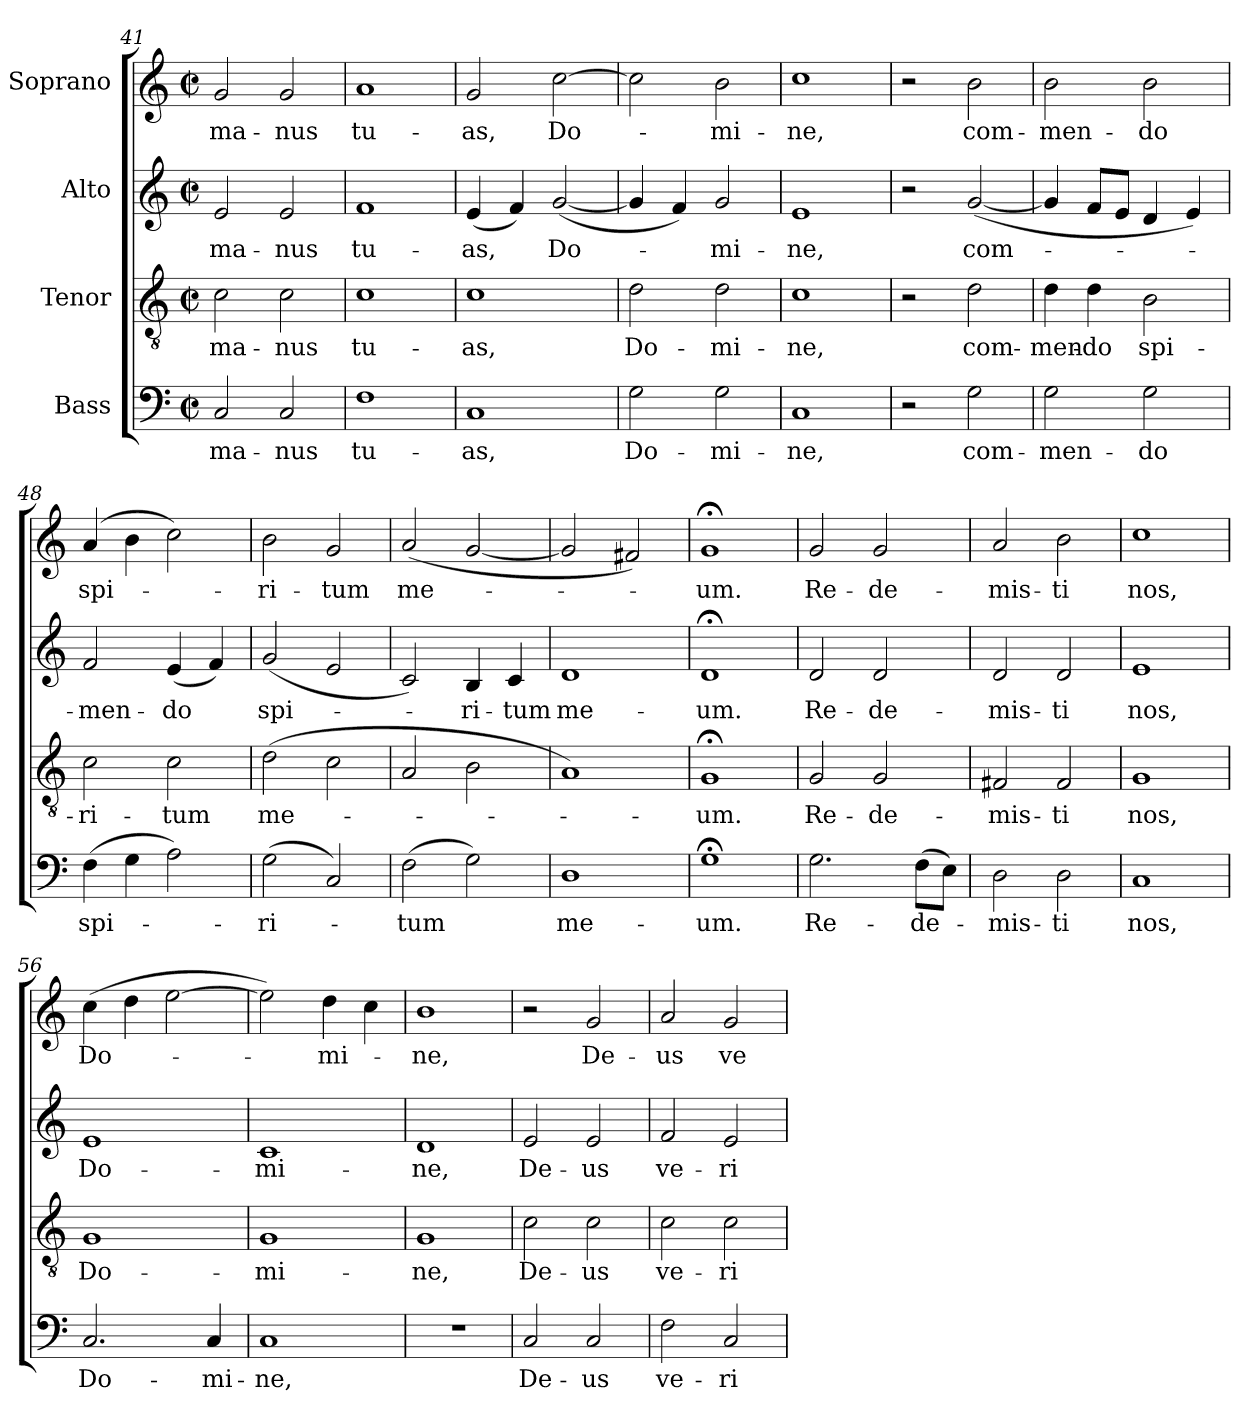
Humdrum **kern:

**kern	**text	**kern	**text	**kern	**text	**kern	**text
*part4	*part4	*part3	*part3	*part2	*part2	*part1	*part1
*staff4	*staff4	*staff3	*staff3	*staff2	*staff2	*staff1	*staff1
*I"Bass	*	*I"Tenor	*	*I"Alto	*	*I"Soprano	*
*clefF4	*	*clefGv2	*	*clefG2	*	*clefG2	*
*k[]	*	*k[]	*	*k[]	*	*k[]	*
*C:	*	*C:	*	*C:	*	*C:	*
*M2/2	*	*M2/2	*	*M2/2	*	*M2/2	*
*met(c|)	*	*met(c|)	*	*met(c|)	*	*met(c|)	*
=41	=41	=41	=41	=41	=41	=41	=41
2C/	ma-	2c\	ma-	2e/	ma-	2g/	ma-
2C/	-nus	2c\	-nus	2e/	-nus	2g/	-nus
=42	=42	=42	=42	=42	=42	=42	=42
1F	tu-	1c	tu-	1f	tu-	1a	tu-
=43	=43	=43	=43	=43	=43	=43	=43
1C	-as,	1c	-as,	(4e/	-as,	2g/	-as,
.	.	.	.	4f/)	.	.	.
.	.	.	.	([2g/	Do-	[2cc\	Do-
=44	=44	=44	=44	=44	=44	=44	=44
2G\	Do-	2d\	Do-	4g/]	.	2cc\]	.
.	.	.	.	4f/)	.	.	.
2G\	-mi-	2d\	-mi-	2g/	-mi-	2b\	-mi-
=45	=45	=45	=45	=45	=45	=45	=45
1C	-ne,	1c	-ne,	1e	-ne,	1cc	-ne,
!!LO:LB:g=z
=46	=46	=46	=46	=46	=46	=46	=46
2r	.	2r	.	2r	.	2r	.
2G\	com-	2d\	com-	([2g/	com-	2b\	com-
=47	=47	=47	=47	=47	=47	=47	=47
2G\	-men-	4d\	-men-	4g/]	.	2b\	-men-
.	.	4d\	-do	8f/L	.	.	.
.	.	.	.	8e/J	.	.	.
2G\	-do	2B\	spi-	4d/	.	2b\	-do
.	.	.	.	4e/)	.	.	.
=48	=48	=48	=48	=48	=48	=48	=48
(4F\	spi-	2c\	-ri-	2f/	-men-	(4a/	spi-
4G\	.	.	.	.	.	4b\	.
2A\)	.	2c\	-tum	(4e/	-do	2cc\)	.
.	.	.	.	4f/)	.	.	.
=49	=49	=49	=49	=49	=49	=49	=49
(2G\	-ri-	(2d\	me-	(2g/	spi-	2b\	-ri-
2C/)	.	2c\	.	2e/	.	2g/	-tum
=50	=50	=50	=50	=50	=50	=50	=50
(2F\	-tum	2A/	.	2c/)	.	(2a/	me-
2G\)	.	2B\	.	4B/	-ri-	[2g/	.
.	.	.	.	4c/	-tum	.	.
=51	=51	=51	=51	=51	=51	=51	=51
1D	me-	1A)	.	1d	me-	2g/]	.
.	.	.	.	.	.	2f#X/)	.
=52	=52	=52	=52	=52	=52	=52	=52
1G;<	-um.	1G;<	-um.	1d;<	-um.	1g;<	-um.
=53	=53	=53	=53	=53	=53	=53	=53
2.G\	Re-	2G/	Re-	2d/	Re-	2g/	Re-
.	.	2G/	-de-	2d/	-de-	2g/	-de-
(8F\L	-de-	.	.	.	.	.	.
8E\J)	.	.	.	.	.	.	.
=54	=54	=54	=54	=54	=54	=54	=54
2D\	-mis-	2F#X/	-mis-	2d/	-mis-	2a/	-mis-
2D\	-ti	2F#/	-ti	2d/	-ti	2b\	-ti
!!LO:PB:g=z
=55	=55	=55	=55	=55	=55	=55	=55
1C	nos,	1G	nos,	1e	nos,	1cc	nos,
=56	=56	=56	=56	=56	=56	=56	=56
2.C/	Do-	1G	Do-	1e	Do-	(4cc\	Do-
.	.	.	.	.	.	4dd\	.
.	.	.	.	.	.	[2ee\	.
4C/	-mi-	.	.	.	.	.	.
=57	=57	=57	=57	=57	=57	=57	=57
1C	-ne,	1G	-mi-	1c	-mi-	2ee\])	.
.	.	.	.	.	.	4dd\	-mi-
.	.	.	.	.	.	4cc\	.
=58	=58	=58	=58	=58	=58	=58	=58
1r	.	1G	-ne,	1d	-ne,	1b	-ne,
=59	=59	=59	=59	=59	=59	=59	=59
2C/	De-	2c\	De-	2e/	De-	2r	.
2C/	-us	2c\	-us	2e/	-us	2g/	De-
=60	=60	=60	=60	=60	=60	=60	=60
2F\	ve-	2c\	ve-	2f/	ve-	2a/	-us
2C/	-ri-	2c\	-ri-	2e/	-ri-	2g/	ve-
=	=	=	=	=	=	=	=
*-	*-	*-	*-	*-	*-	*-	*-
